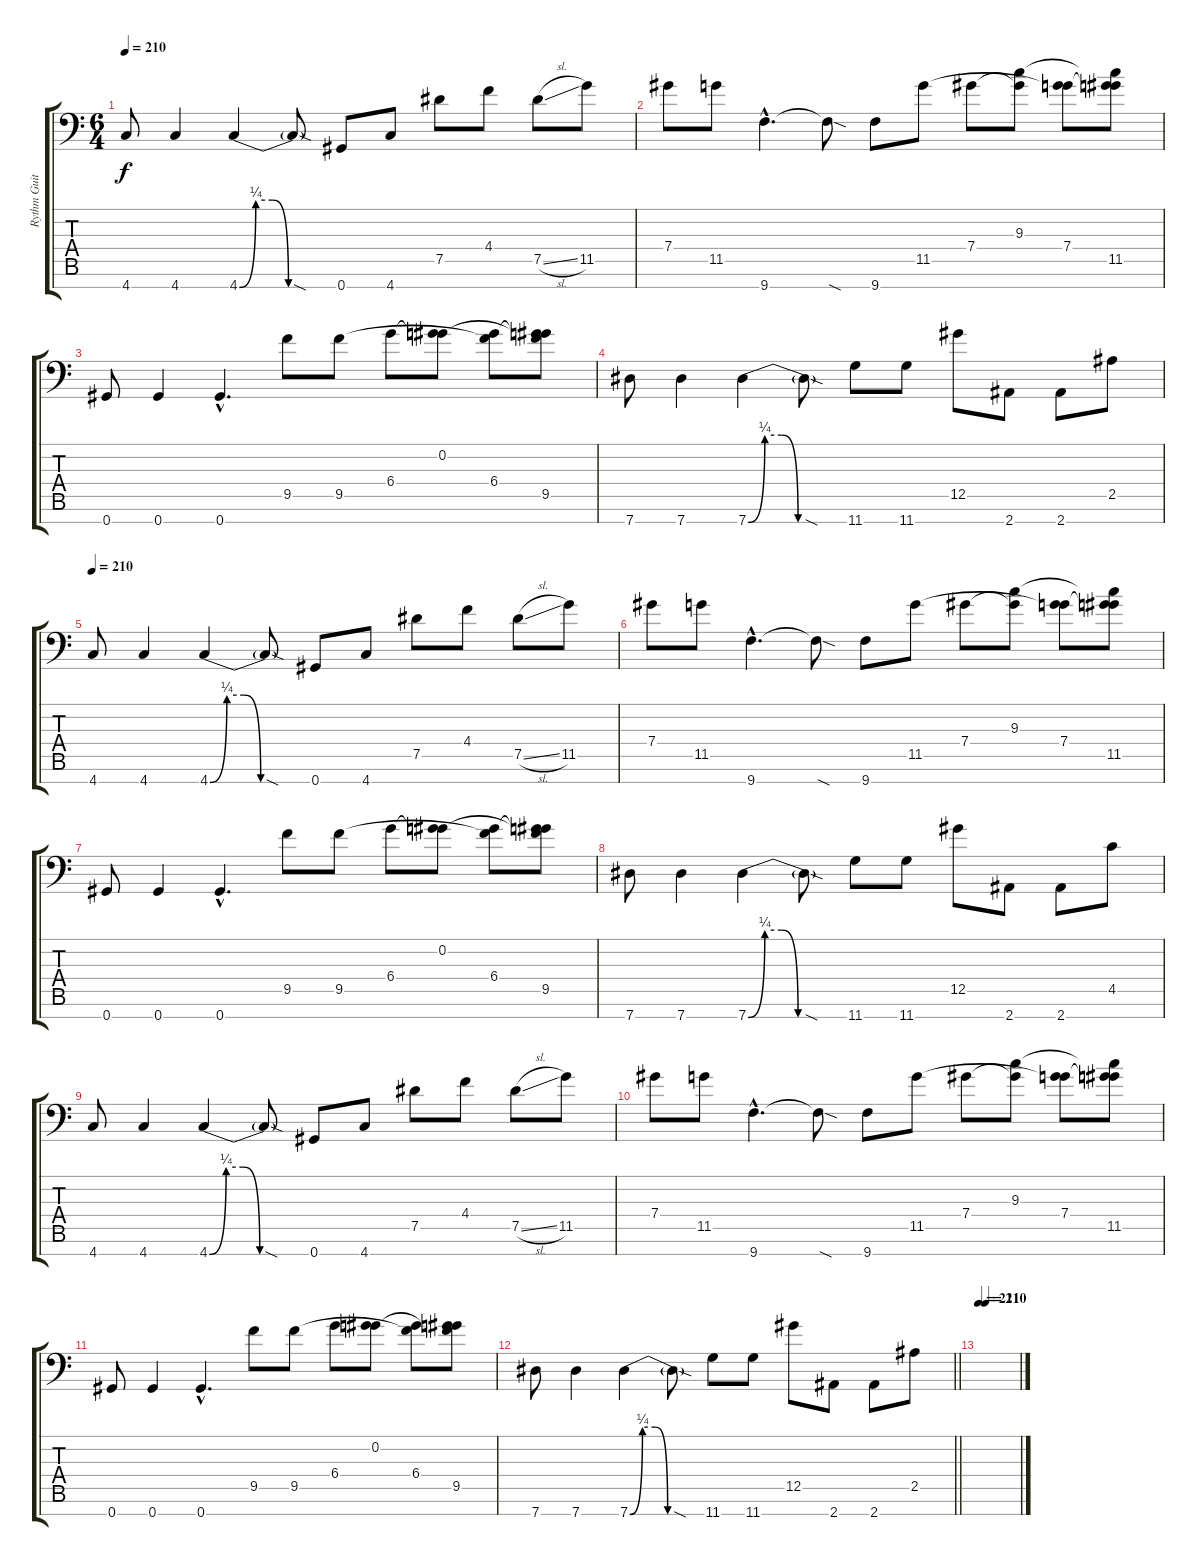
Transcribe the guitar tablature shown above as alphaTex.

\track ("Rythm Guitar #2" "Rythm Guit") {instrument distortionguitar}
\staff {score tabs}
\tuning (Db4 Ab3 Eb3 Db3 Ab2 Eb2 Ab1) {hide}
\ts (6 4)
\tempo 210
\clef f4
\ks c
4.7.8{dy f} 4.7.4 4.7{be (custom 0 0 10 1 20 1 30 0 60 0)}.4 4.7{sod t}.8 0.7.8 4.7.8 7.5.8 4.4.8 7.5{sl}.8 11.5.8 |
7.4.8 11.5.8 9.7{hac}.4{d} 9.7{sod t}.8 9.7.8 11.5.8 7.4.8 (9.3 7.4{t}).8 (7.4 11.5{t}).8 (9.3{t} 7.4{t} 11.5).8 |
0.7.8 0.7.4 0.7{hac}.4{d} 9.5.8 9.5.8 6.4.8 (0.2 6.4{t}).8 (6.4 9.5{t}).8 (0.2{t} 6.4{t} 9.5).8 |
7.7.8 7.7.4 7.7{be (custom 0 0 10 1 20 1 30 0 60 0)}.4 7.7{sod t}.8 11.7.8 11.7.8 12.5.8 2.7.8 2.7.8 2.5.8 |
\tempo 210
4.7.8 4.7.4 4.7{be (custom 0 0 10 1 20 1 30 0 60 0)}.4 4.7{sod t}.8 0.7.8 4.7.8 7.5.8 4.4.8 7.5{sl}.8 11.5.8 |
7.4.8 11.5.8 9.7{hac}.4{d} 9.7{sod t}.8 9.7.8 11.5.8 7.4.8 (9.3 7.4{t}).8 (7.4 11.5{t}).8 (9.3{t} 7.4{t} 11.5).8 |
0.7.8 0.7.4 0.7{hac}.4{d} 9.5.8 9.5.8 6.4.8 (0.2 6.4{t}).8 (6.4 9.5{t}).8 (0.2{t} 6.4{t} 9.5).8 |
7.7.8 7.7.4 7.7{be (custom 0 0 10 1 20 1 30 0 60 0)}.4 7.7{sod t}.8 11.7.8 11.7.8 12.5.8 2.7.8 2.7.8 4.5.8 |
4.7.8 4.7.4 4.7{be (custom 0 0 10 1 20 1 30 0 60 0)}.4 4.7{sod t}.8 0.7.8 4.7.8 7.5.8 4.4.8 7.5{sl}.8 11.5.8 |
7.4.8 11.5.8 9.7{hac}.4{d} 9.7{sod t}.8 9.7.8 11.5.8 7.4.8 (9.3 7.4{t}).8 (7.4 11.5{t}).8 (9.3{t} 7.4{t} 11.5).8 |
0.7.8 0.7.4 0.7{hac}.4{d} 9.5.8 9.5.8 6.4.8 (0.2 6.4{t}).8 (6.4 9.5{t}).8 (0.2{t} 6.4{t} 9.5).8 |
\barLineRight lightlight
7.7.8 7.7.4 7.7{be (custom 0 0 10 1 20 1 30 0 60 0)}.4 7.7{sod t}.8 11.7.8 11.7.8 12.5.8 2.7.8 2.7.8 2.5.8 |
\section ("" "")
\tempo 211
\tempo (210 0.16666666666666666)
